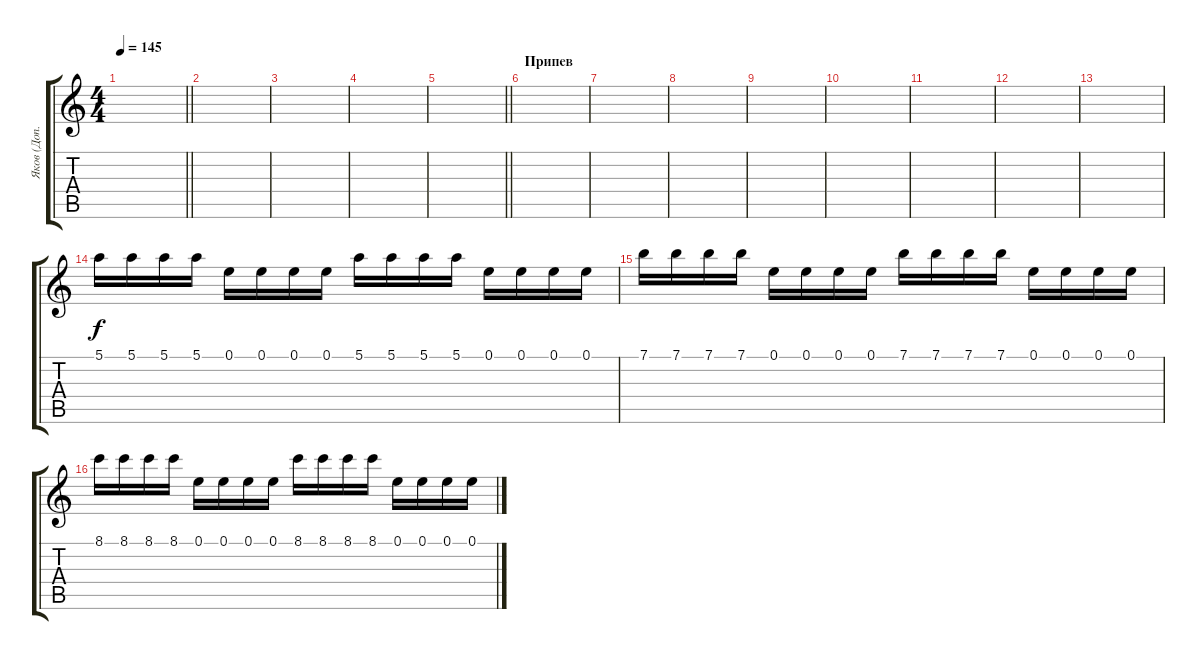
\track ("Яков (Доп.гитара)" "Яков (Доп.") {instrument distortionguitar}
\staff {score tabs}
\tuning (E4 B3 G3 D3 A2 D2) {hide}
\ts (4 4)
\tempo 145
\clef g2
\barLineRight lightlight
\ks c
|
|
|
|
\barLineRight lightlight
|
\section ("" "Припев")
|
|
|
|
|
|
|
|
5.1.16 5.1.16 5.1.16 5.1.16 0.1.16 0.1.16 0.1.16 0.1.16 5.1.16 5.1.16 5.1.16 5.1.16 0.1.16 0.1.16 0.1.16 0.1.16 |
7.1.16 7.1.16 7.1.16 7.1.16 0.1.16 0.1.16 0.1.16 0.1.16 7.1.16 7.1.16 7.1.16 7.1.16 0.1.16 0.1.16 0.1.16 0.1.16 |
8.1.16 8.1.16 8.1.16 8.1.16 0.1.16 0.1.16 0.1.16 0.1.16 8.1.16 8.1.16 8.1.16 8.1.16 0.1.16 0.1.16 0.1.16 0.1.16
